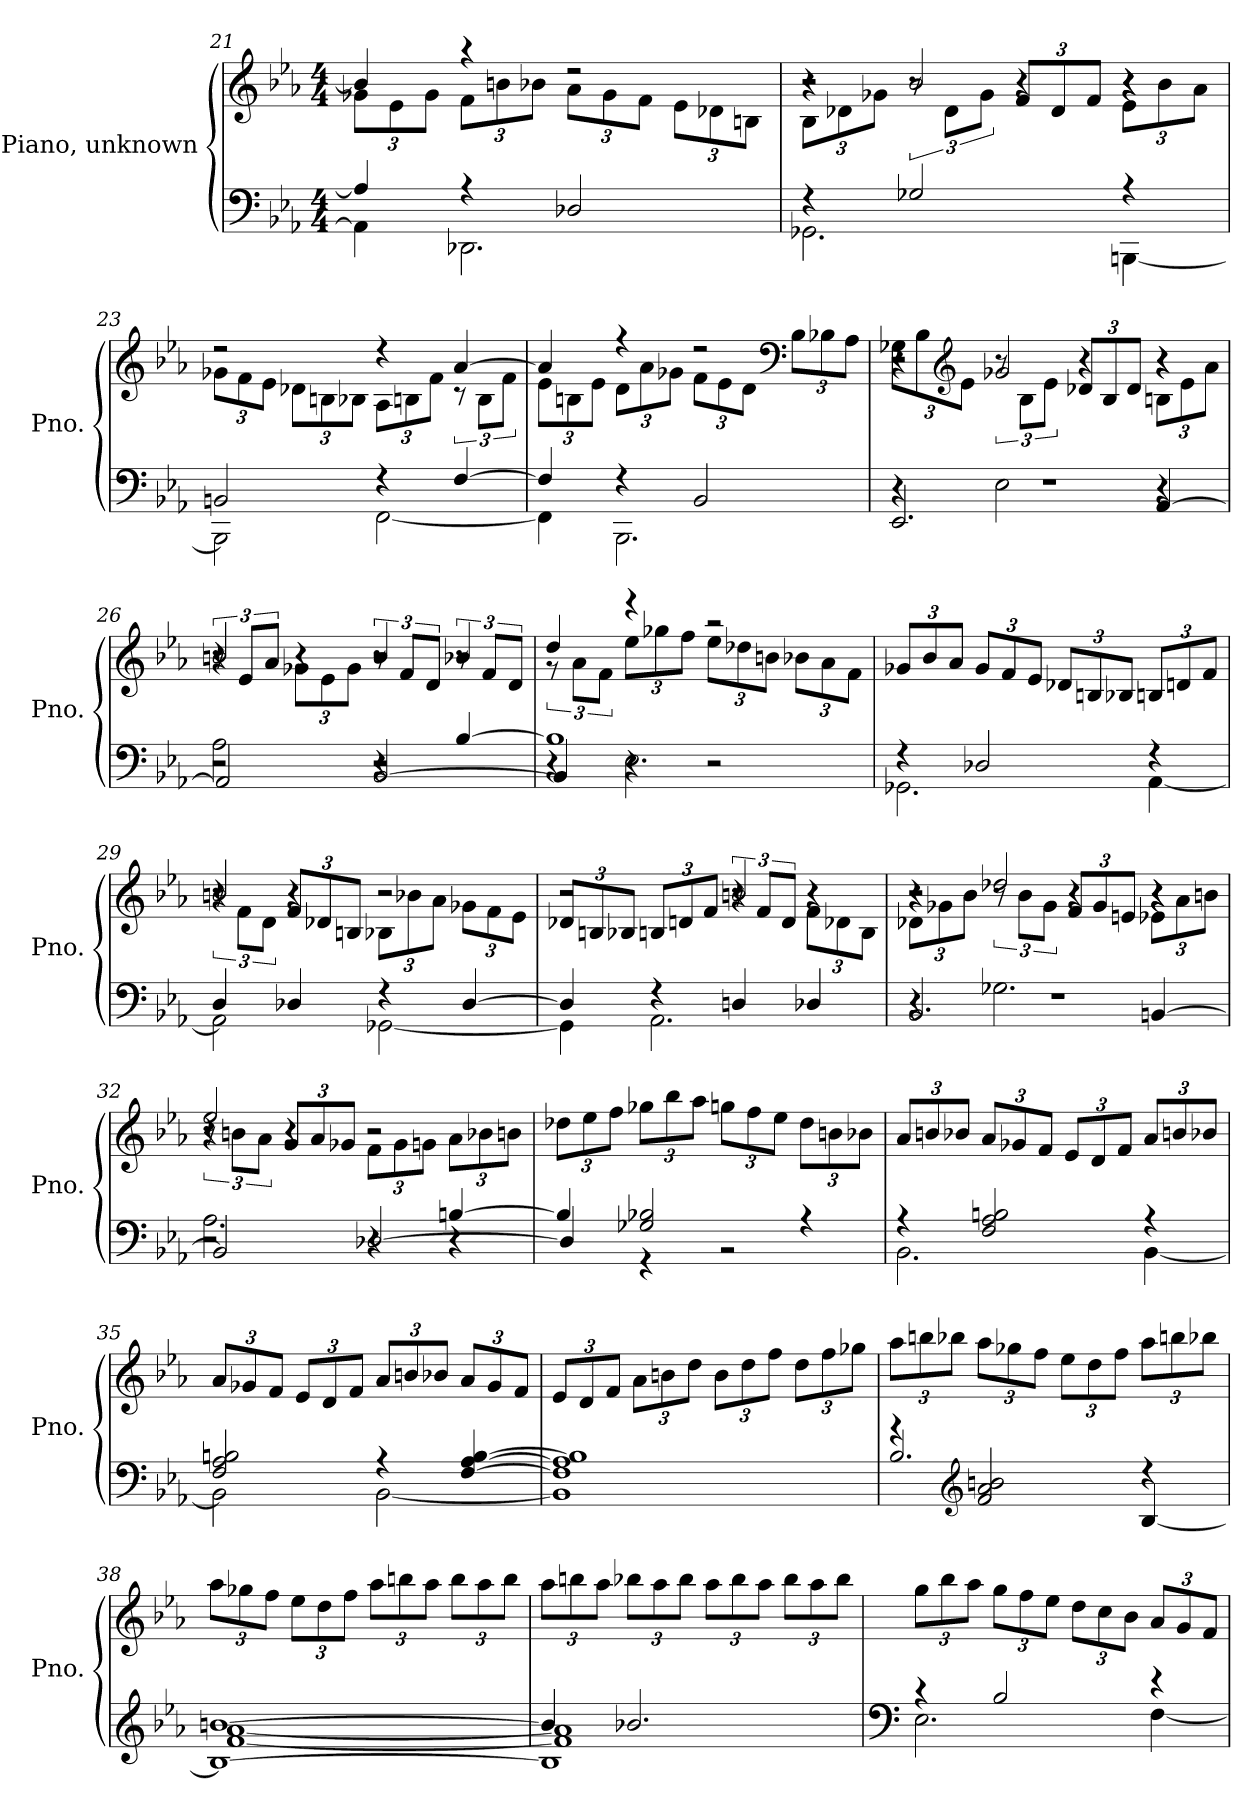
**kern	**kern
*part1	*part1
*staff2	*staff1
*I"Piano, unknown	*
*I'Pno.	*
!!LO:LB:g=z
*clefF4	*clefG2
*k[b-e-a-]	*k[b-e-a-]
*M4/4	*M4/4
=21	=21
*^	*^
*	*	*	*Xbrackettup
4A-/]	4AA-\]	4b/]	12g-X\L
.	.	.	12e-\
.	.	.	12g-\J
4r	2.DD-X\	4r	12f\L
.	.	.	12bn\
.	.	.	12b-X\J
2D-X/	.	2r	12a-\L
.	.	.	12g-\
.	.	.	12f\J
.	.	.	12e-\L
.	.	.	12d-X\
.	.	.	12Bn\J
=22	=22	=22	=22
*	*	*	*^
4r	2.GG-X\	4r	12B-\L	2r
.	.	.	12d-X\	.
.	.	.	12g-X\J	.
*	*	*	*brackettup	*
2G-X/	.	2b-/	12r	.
.	.	.	12d-\L	.
.	.	.	12g-\J	.
*	*	*	*	*Xbrackettup
.	.	.	4r	12f/L
.	.	.	.	12d-/
.	.	.	.	12f/J
4r	[4BBBn\	4r	12e-\L	4r
.	.	.	12b-\	.
.	.	.	12a-\J	.
*	*	*	*v	*v
!!LO:LB:g=z
=23	=23	=23	=23
2BBn/	2BBB\]	2r	12g-X\L
.	.	.	12f\
.	.	.	12e-\J
.	.	.	12d-X\L
.	.	.	12Bn\
.	.	.	12B-X\J
4r	[2FF\	4r	12A-\L
.	.	.	12Bn\
.	.	.	12f\J
*	*	*	*brackettup
[4F/	.	[4a-/	12r
.	.	.	12B\L
.	.	.	12f\J
=24	=24	=24	=24
*	*	*	*Xbrackettup
4F/]	4FF\]	4a-/]	12e-\L
.	.	.	12Bn\
.	.	.	12e-\J
4r	2.BBB-\	4r	12d\L
.	.	.	12a-\
.	.	.	12g-X\J
2BB-/	.	2r	12f\L
.	.	.	12e-\
.	.	.	12d\J
*	*	*clefF4	*
.	.	.	12B\L
.	.	.	12B-X\
.	.	.	12A-\J
!!LO:LB:g=z
=25	=25	=25	=25
*	*^	*	*^
1r	4r	2.EE-/	4r	12G-X\L	2r
.	.	.	.	12B-\	.
*	*	*	*clefG2	*	*
.	.	.	.	12e-\J	.
*	*	*	*	*brackettup	*
.	2E-\	.	2g-X/	12r	.
.	.	.	.	12B-\L	.
.	.	.	.	12e-\J	.
*	*	*	*	*	*Xbrackettup
.	.	.	.	4r	12d-X/L
.	.	.	.	.	12B-/
.	.	.	.	.	12d-/J
.	4r	[4AA-/	4r	12Bn\L	4r
.	.	.	.	12e-\	.
.	.	.	.	12a-\J	.
=26	=26	=26	=26	=26	=26
*	*	*	*	*	*brackettup
2r	2A-\	2AA-/]	2bn/	4r	12r
.	.	.	.	.	12e-/L
.	.	.	.	.	12a-/J
*	*	*	*	*Xbrackettup	*
.	.	.	.	12g-X\L	4r
.	.	.	.	12e-\	.
.	.	.	.	12g-\J	.
*	*	*	*	*	*brackettup
4r	2r	[2BB-/	4b/	2r	12r
.	.	.	.	.	12f/L
.	.	.	.	.	12d/J
[4B-/	.	.	4b-X/	.	12r
.	.	.	.	.	12f/L
.	.	.	.	.	12d/J
*	*	*	*	*v	*v
!!LO:LB:g=z
=27	=27	=27	=27	=27
1B-]	4r	4BB-/]	4dd/	12r
.	.	.	.	12a-\L
.	.	.	.	12f\J
*	*	*	*	*Xbrackettup
.	2.E-\	4r	4r	12ee-\L
.	.	.	.	12gg-X\
.	.	.	.	12ff\J
.	.	2r	2r	12ee-\L
.	.	.	.	12dd-X\
.	.	.	.	12bn\J
.	.	.	.	12b-X\L
.	.	.	.	12a-\
.	.	.	.	12f\J
*	*v	*v	*	*
*	*	*v	*v
=28	=28	=28
4r	2.GG-X\	12g-X/L
.	.	12b-/
.	.	12a-/J
2D-X/	.	12g-/L
.	.	12f/
.	.	12e-/J
.	.	12d-X/L
.	.	12Bn/
.	.	12B-X/J
4r	[4AA-\	12Bn/L
.	.	12dn/
.	.	12f/J
!!LO:LB:g=z
=29	=29	=29
*	*	*^
*	*	*	*brackettup
*	*	*	*^
4D/	2AA-\]	2bn/	12r	4r
.	.	.	12f\L	.
.	.	.	12d\J	.
*	*	*	*	*Xbrackettup
4D-X/	.	.	4r	12f/L
.	.	.	.	12d-X/
.	.	.	.	12Bn/J
4r	[2GG-X\	2r	12B-X\L	2r
.	.	.	12b-X\	.
.	.	.	12a-\J	.
[4D-/	.	.	12g-X\L	.
.	.	.	12f\	.
.	.	.	12e-\J	.
=30	=30	=30	=30	=30
4D-/]	4GG-\]	2r	2r	12d-X/L
.	.	.	.	12Bn/
.	.	.	.	12B-X/J
4r	2.AA-\	.	.	12Bn/L
.	.	.	.	12dn/
.	.	.	.	12f/J
*	*	*	*	*brackettup
4Dn/	.	2bn/	4r	12r
.	.	.	.	12f/L
.	.	.	.	12d/J
*	*	*	*Xbrackettup	*
4D-X/	.	.	12f\L	4r
.	.	.	12d-X\	.
.	.	.	12B\J	.
!!LO:PB:g=z	!!	!!
=31	=31	=31	=31	=31
*	*^	*	*	*
1r	4r	2.BB-/	4r	12d-X\L	2r
.	.	.	.	12g-X\	.
.	.	.	.	12b-\J	.
*	*	*	*	*brackettup	*
.	2.G-X\	.	2dd-X/	12r	.
.	.	.	.	12b-\L	.
.	.	.	.	12g-\J	.
*	*	*	*	*	*Xbrackettup
.	.	.	.	4r	12f/L
.	.	.	.	.	12g-/
.	.	.	.	.	12en/J
.	.	[4BBn/	4r	12e-X\L	4r
.	.	.	.	12a-\	.
.	.	.	.	12bn\J	.
=32	=32	=32	=32	=32	=32
*	*	*	*	*brackettup	*
2r	2.A-\	2BB/]	2ee-/	12r	4r
.	.	.	.	12bn\L	.
.	.	.	.	12a-\J	.
*	*	*	*	*	*Xbrackettup
.	.	.	.	4r	12g/L
.	.	.	.	.	12a-/
.	.	.	.	.	12g-X/J
4r	.	[2D-X/	2r	12f\L	2r
.	.	.	.	12g-\	.
.	.	.	.	12gn\J	.
[4Bn/	4r	.	.	12a-\L	.
.	.	.	.	12b-X\	.
.	.	.	.	12bn\J	.
*	*v	*v	*	*	*
*	*	*v	*v	*v
!!LO:LB:g=z
=33	=33	=33
4B/]	4D-/]	12dd-X\L
.	.	12ee-\
.	.	12ff\J
2G-X/ 2B-X/	4r	12gg-X\L
.	.	12bb-\
.	.	12aa-\J
.	2r	12ggn\L
.	.	12ff\
.	.	12ee-\J
4r	.	12dd-\L
.	.	12bn\
.	.	12b-X\J
=34	=34	=34
4r	2.BB-\	12a-/L
.	.	12bn/
.	.	12b-X/J
2F/ 2A-/ 2Bn/	.	12a-/L
.	.	12g-X/
.	.	12f/J
.	.	12e-/L
.	.	12d/
.	.	12f/J
4r	[4BB-\	12a-/L
.	.	12bn/
.	.	12b-X/J
!!LO:LB:g=z
=35	=35	=35
2F/ 2A-/ 2Bn/	2BB-\]	12a-/L
.	.	12g-X/
.	.	12f/J
.	.	12e-/L
.	.	12d/
.	.	12f/J
4r	[2BB-\	12a-/L
.	.	12bn/
.	.	12b-X/J
[4F/ [4A-/ [4B/	.	12a-/L
.	.	12g-/
.	.	12f/J
=36	=36	=36
1F] 1A-] 1B]	1BB-]	12e-/L
.	.	12d/
.	.	12f/J
.	.	12a-\L
.	.	12bn\
.	.	12dd\J
.	.	12b\L
.	.	12dd\
.	.	12ff\J
.	.	12dd\L
.	.	12ff\
.	.	12gg-X\J
!!LO:LB:g=z
=37	=37	=37
4r	2.B-/	12aa-\L
.	.	12bbn\
.	.	12bb-X\J
*clefG2	*	*
2f/ 2a-/ 2bn/	.	12aa-\L
.	.	12gg-X\
.	.	12ff\J
.	.	12ee-\L
.	.	12dd\
.	.	12ff\J
4r	[4B-/	12aa-\L
.	.	12bbn\
.	.	12bb-X\J
=38	=38	=38
*	*^	*
[1bn	[1f [1a-	1B-_	12aa-\L
.	.	.	12gg-X\
.	.	.	12ff\J
.	.	.	12ee-\L
.	.	.	12dd\
.	.	.	12ff\J
.	.	.	12aa-\L
.	.	.	12bbn\
.	.	.	12aa-\J
.	.	.	12bb\L
.	.	.	12aa-\
.	.	.	12bb\J
!!LO:LB:g=z
=39	=39	=39	=39
4b/]	1f] 1a-]	1B-]	12aa-\L
.	.	.	12bbn\
.	.	.	12aa-\J
2.b-X/	.	.	12bb-X\L
.	.	.	12aa-\
.	.	.	12bb-\J
.	.	.	12aa-\L
.	.	.	12bb-\
.	.	.	12aa-\J
.	.	.	12bb-\L
.	.	.	12aa-\
.	.	.	12bb-\J
*v	*v	*v	*
=40	=40
*clefF4	*
*^	*
4r	2.E-\	12gg\L
.	.	12bb-\
.	.	12aa-\J
2B-/	.	12gg\L
.	.	12ff\
.	.	12ee-\J
.	.	12dd\L
.	.	12cc\
.	.	12b-\J
4r	[4F\	12a-/L
.	.	12g/
.	.	12f/J
*v	*v	*
=	=
*-	*-
